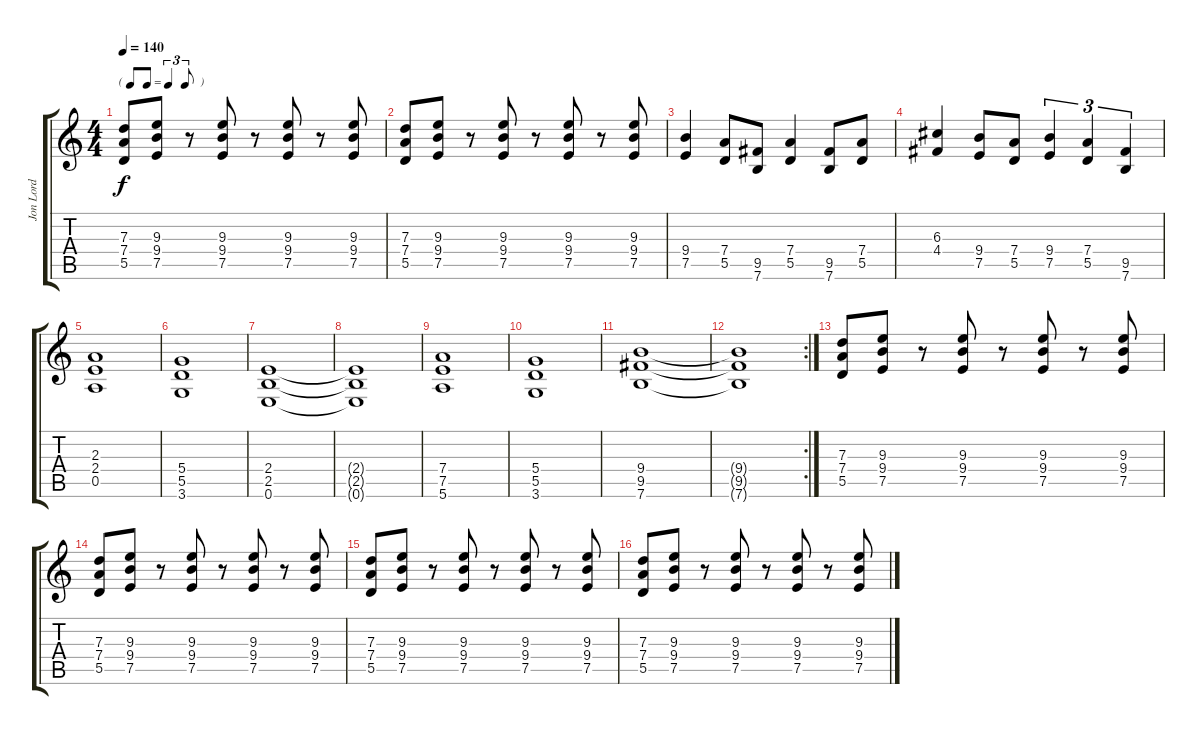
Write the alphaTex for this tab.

\track ("Jon Lord" "Jon Lord") {instrument electricguitarjazz}
\staff {score tabs}
\tuning (E4 B3 G3 D3 A2 E2) {hide}
\ts (4 4)
\tf triplet8th
\tempo 140
\clef g2
\ks c
(7.3 7.4 5.5).8{dy f} (9.3 9.4 7.5).8 r.8 (9.3 9.4 7.5).8 r.8 (9.3 9.4 7.5).8 r.8 (9.3 9.4 7.5).8 |
(7.3 7.4 5.5).8 (9.3 9.4 7.5).8 r.8 (9.3 9.4 7.5).8 r.8 (9.3 9.4 7.5).8 r.8 (9.3 9.4 7.5).8 |
(9.4 7.5).4 (7.4 5.5).8 (9.5 7.6).8 (7.4 5.5).4 (9.5 7.6).8 (7.4 5.5).8 |
(6.3 4.4).4 (9.4 7.5).8 (7.4 5.5).8 (9.4 7.5).4{tu (3 2)} (7.4 5.5).4{tu (3 2)} (9.5 7.6).4{tu (3 2)} |
(2.3 2.4 0.5).1 |
(5.4 5.5 3.6).1 |
(2.4 2.5 0.6).1 |
(2.4{t} 2.5{t} 0.6{t}).1 |
(7.4 7.5 5.6).1 |
(5.4 5.5 3.6).1 |
(9.4 9.5 7.6).1 |
\rc 2
(9.4{t} 9.5{t} 7.6{t}).1 |
(7.3 7.4 5.5).8{volume 9} (9.3 9.4 7.5).8 r.8 (9.3 9.4 7.5).8 r.8 (9.3 9.4 7.5).8 r.8 (9.3 9.4 7.5).8 |
(7.3 7.4 5.5).8 (9.3 9.4 7.5).8 r.8 (9.3 9.4 7.5).8 r.8 (9.3 9.4 7.5).8 r.8 (9.3 9.4 7.5).8 |
(7.3 7.4 5.5).8 (9.3 9.4 7.5).8 r.8 (9.3 9.4 7.5).8 r.8 (9.3 9.4 7.5).8 r.8 (9.3 9.4 7.5).8 |
(7.3 7.4 5.5).8 (9.3 9.4 7.5).8 r.8 (9.3 9.4 7.5).8 r.8 (9.3 9.4 7.5).8 r.8 (9.3 9.4 7.5).8
